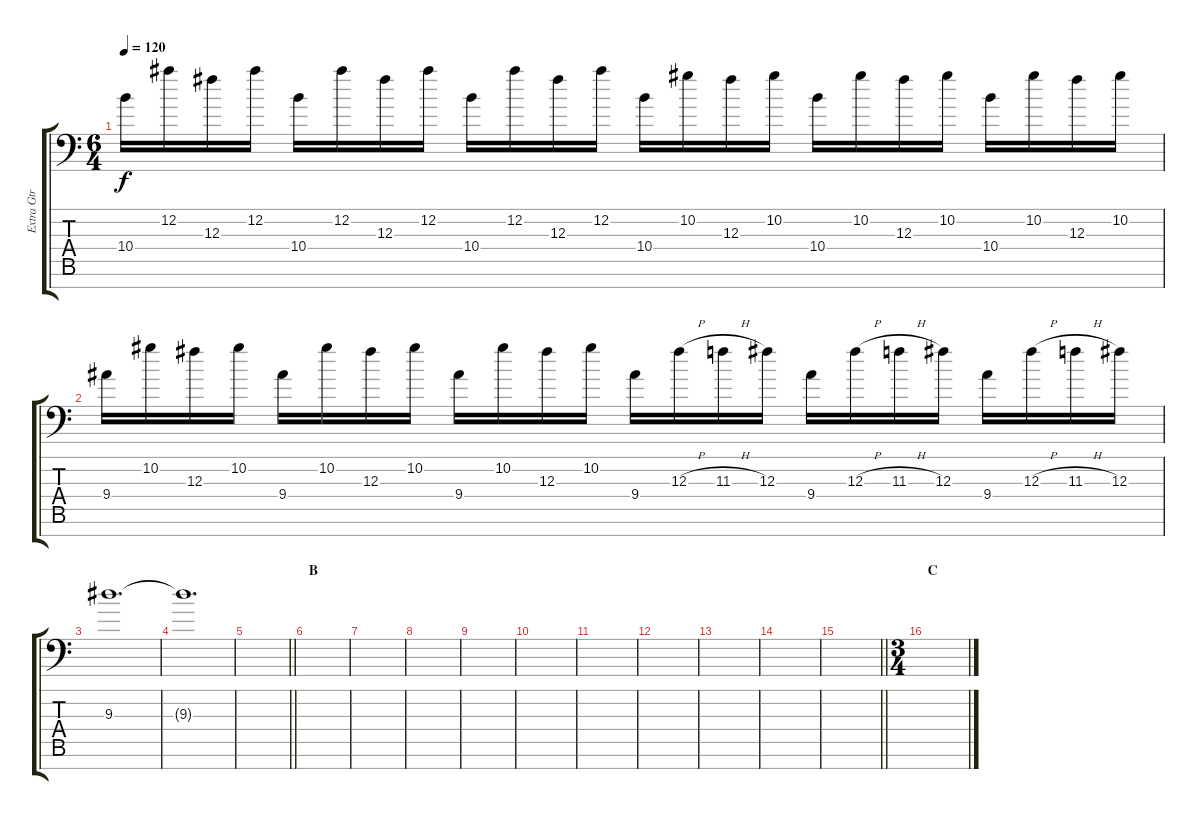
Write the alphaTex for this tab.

\track ("Extra Gtr" "Extra Gtr") {instrument acousticguitarnylon}
\staff {score tabs}
\tuning (Eb4 Bb3 Gb3 Db3 Ab2 Eb2 Bb1) {hide}
\ts (6 4)
\tempo 120
\clef f4
\ks c
10.4.16{dy f} 12.2.16 12.3.16 12.2.16 10.4.16 12.2.16 12.3.16 12.2.16 10.4.16 12.2.16 12.3.16 12.2.16 10.4.16 10.2.16 12.3.16 10.2.16 10.4.16 10.2.16 12.3.16 10.2.16 10.4.16 10.2.16 12.3.16 10.2.16 |
9.4.16 10.2.16 12.3.16 10.2.16 9.4.16 10.2.16 12.3.16 10.2.16 9.4.16 10.2.16 12.3.16 10.2.16 9.4.16 12.3{h}.16 11.3{h}.16 12.3.16 9.4.16 12.3{h}.16 11.3{h}.16 12.3.16 9.4.16 12.3{h}.16 11.3{h}.16 12.3.16 |
9.3.1{d} |
9.3{t}.1{d} |
\barLineRight lightlight
|
\section ("" "B")
|
|
|
|
|
|
|
|
|
\barLineRight lightlight
|
\ts (3 4)
\section ("" "C")
